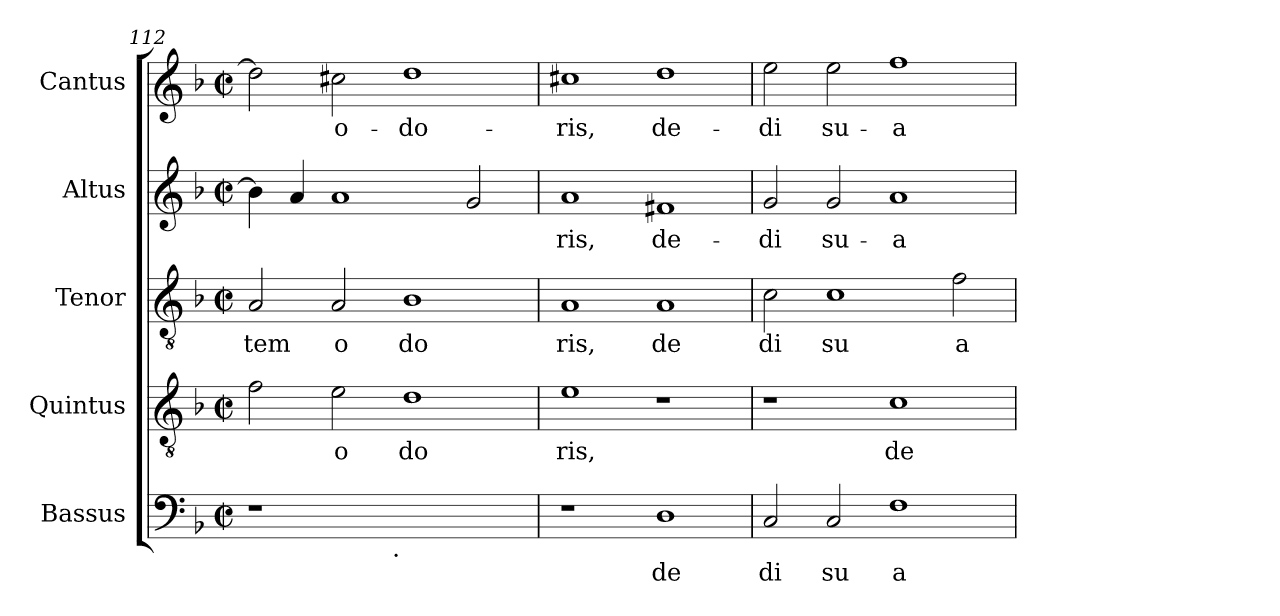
**kern	**text	**kern	**text	**kern	**text	**kern	**text	**kern	**text
*part5	*part5	*part4	*part4	*part3	*part3	*part2	*part2	*part1	*part1
*staff5	*staff5	*staff4	*staff4	*staff3	*staff3	*staff2	*staff2	*staff1	*staff1
*I"Bassus	*	*I"Quintus	*	*I"Tenor	*	*I"Altus	*	*I"Cantus	*
!!LO:PB:g=z
*clefF4	*	*clefGv2	*	*clefGv2	*	*clefG2	*	*clefG2	*
*k[b-]	*	*k[b-]	*	*k[b-]	*	*k[b-]	*	*k[b-]	*
*F:	*	*F:	*	*F:	*	*F:	*	*F:	*
*M2/2	*	*M2/2	*	*M2/2	*	*M2/2	*	*M2/2	*
*met(c|)	*	*met(c|)	*	*met(c|)	*	*met(c|)	*	*met(c|)	*
=112	=112	=112	=112	=112	=112	=112	=112	=112	=112
!	!	!	!LO:LY:b	!	!LO:LY:b	!	!LO:LY:b:cj	!	!LO:LY:b:cj
*^	*	*	*	*	*	*	*	*	*
1r	2ryy	.	2f\	.	2A/	tem	4b-\]	.	2dd\]	.
!	!	!	!	!	!	!	!	!LO:LY:b:cj	!	!
.	.	.	.	.	.	.	4a/	.	.	.
!	!	!	!	!LO:LY:b	!	!LO:LY:b	!	!LO:LY:b:cj	!	!LO:LY:b:cj
.	4...ryy	.	2e\	o	2A/	o	1a	.	2cc#X\	o-
!	!LO:TX:b:t=.	!	!	!	!	!	!	!	!	!
.	1ryy	.	.	.	.	.	.	.	.	.
!	!	!	!	!LO:LY:b	!	!LO:LY:b	!	!	!	!LO:LY:b:cj
1ryy	.	.	1d	do	1B-	do	.	.	1dd	-do-
!	!	!	!	!	!	!	!	!LO:LY:b:cj	!	!
.	.	.	.	.	.	.	2g/	.	.	.
.	32ryy	.	.	.	.	.	.	.	.	.
=113	=113	=113	=113	=113	=113	=113	=113	=113	=113	=113
!	!	!	!	!LO:LY:b	!	!LO:LY:b	!	!LO:LY:b:cj	!	!LO:LY:b:cj
*v	*v	*	*	*	*	*	*	*	*	*
1r	.	1e	ris,	1A	ris,	1a	ris,	1cc#X	-ris,
!	!LO:LY:b	!	!	!	!LO:LY:b	!	!LO:LY:b:cj	!	!LO:LY:b:cj
1D	de	1r	.	1A	de	1f#X	de-	1dd	de-
=114	=114	=114	=114	=114	=114	=114	=114	=114	=114
!	!LO:LY:b	!	!	!	!LO:LY:b	!	!LO:LY:b:cj	!	!LO:LY:b:cj
2C/	di	1r	.	2c\	di	2g/	-di	2ee\	-di
!	!LO:LY:b	!	!	!	!LO:LY:b	!	!LO:LY:b:cj	!	!LO:LY:b:cj
2C/	su	.	.	1c	su	2g/	su-	2ee\	su-
!	!LO:LY:b	!	!LO:LY:b	!	!	!	!LO:LY:b:cj	!	!LO:LY:b:cj
1F	a	1c	de	.	.	1a	-a-	1ff	-a-
!	!	!	!	!	!LO:LY:b	!	!	!	!
.	.	.	.	2f\	a	.	.	.	.
=	=	=	=	=	=	=	=	=	=
*-	*-	*-	*-	*-	*-	*-	*-	*-	*-
